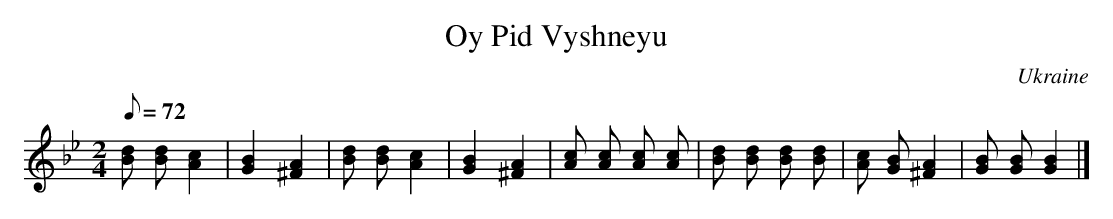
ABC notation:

X:1
T:Oy Pid Vyshneyu
L:1/8
M:2/4
O:Ukraine
Q:72
K:Bb
[Bd] [Bd] [A2c2] | [G2B2] [^F2A2] | \
[Bd] [Bd] [A2c2] | [G2B2] [^F2A2] | \
[Ac] [Ac] [Ac] [Ac] | [Bd] [Bd] [Bd] [Bd] | \
[Ac] [GB] [^F2A2] | [GB] [GB] [G2B2] |]
